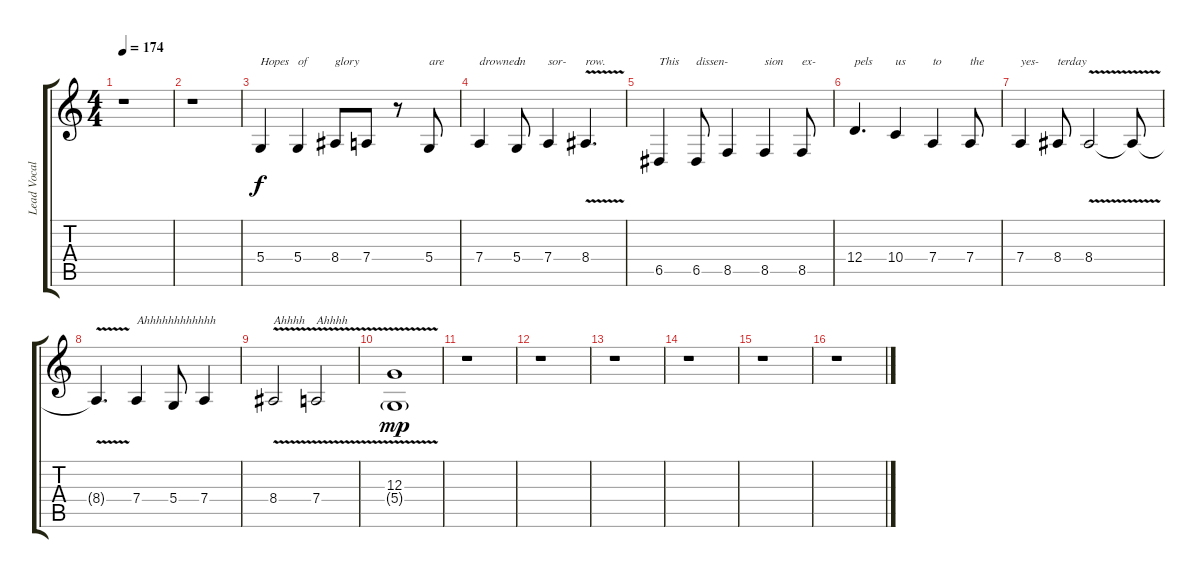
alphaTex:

\track ("Lead Vocal+Lyrics" "Lead Vocal") {instrument clarinet}
\staff {score tabs}
\tuning (E4 B3 G3 D3 A2 E2) {hide}
\ts (4 4)
\tempo 174
\clef g2
\ks c
r.1{dy f} |
r.1 |
5.4.4{txt "Hopes"} 5.4.4{txt "of"} 8.4.8{txt "glory"} 7.4.8 r.8 5.4.8{txt "are"} |
7.4.4{txt "drowned"} 5.4.8{txt "in"} 7.4.4{txt "sor-"} 8.4{v}.4{d txt "row."} |
6.5.4{txt "This"} 6.5.8{txt "dissen-"} 8.5.4 8.5.4{txt "sion"} 8.5.8{txt "ex-"} |
12.4.4{d txt "pels"} 10.4.4{txt "us"} 7.4.4{txt "to"} 7.4.8{txt "the"} |
7.4.4{txt "yes-"} 8.4.8{txt "terday"} 8.4{v}.2 8.4{t}.8 |
8.4{v t}.4{d} 7.4.4{txt "Ahhhhhhhhhhhh"} 5.4.8 7.4.4 |
8.4{v}.2{txt "Ahhhh"} 7.4{v}.2{txt "Ahhhh"} |
(12.3{v} 5.4{v g}).1{dy mp} |
r.1 |
r.1 |
r.1 |
r.1 |
r.1 |
r.1
